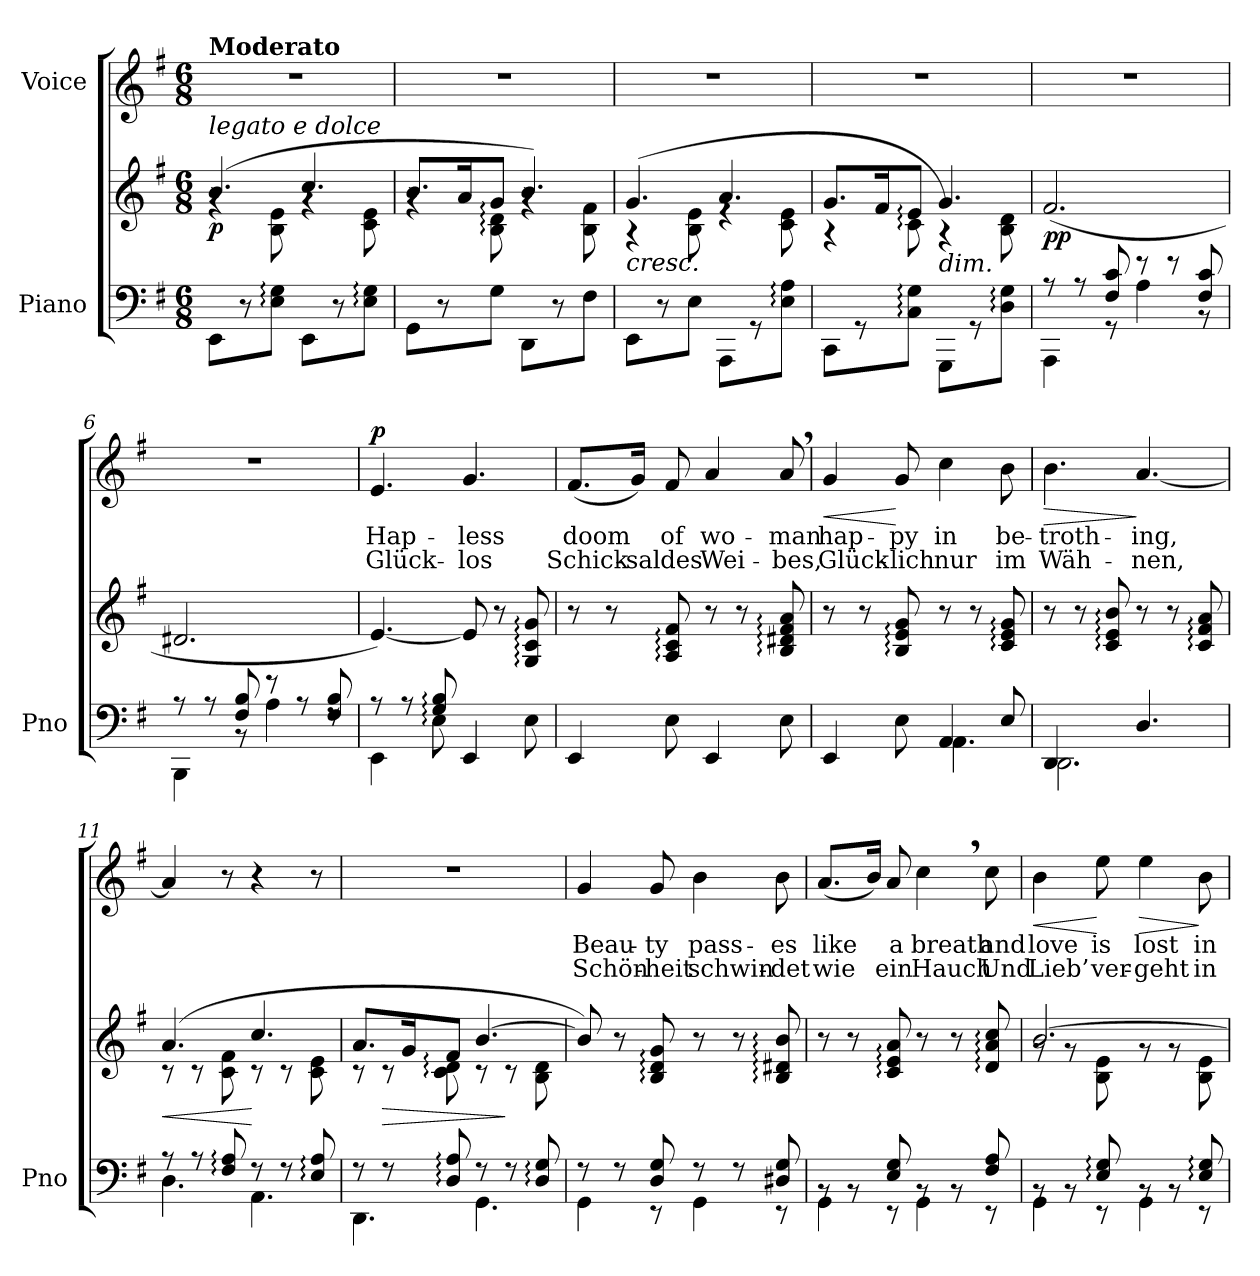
**kern	**kern	**dynam	**kern	**text	**text	**dynam
*part2	*part2	*part2	*part1	*part1	*part1	*part1
*staff3	*staff2	*staff2/3	*staff1	*staff1	*staff1	*staff1
*I"Piano	*	*	*I"Voice	*	*	*
*I'Pno	*	*	*	*	*	*
*clefF4	*clefG2	*	*clefG2	*	*	*
*k[f#]	*k[f#]	*	*k[f#]	*	*	*
*M6/8	*M6/8	*	*M6/8	*	*	*
=1	=1	=1	=1	=1	=1	=1
*	*^	*	*	*	*	*
!	!	!	!	!LO:TX:a:B:t=Moderato	!	!	!
!	!LO:TX:a:i:t=legato e dolce	!	!	!	!	!	!
!	!	!	!LO:DY:b	!	!	!	!
8EE\L	(>4.b/	4rg	p	2.r	.	.	.
8r	.	.	.	.	.	.	.
8E\: 8G\:J	.	8B\: 8e\:	.	.	.	.	.
8EE\L	4.cc/	4rg	.	.	.	.	.
8r	.	.	.	.	.	.	.
8E\: 8G\:J	.	8c\: 8e\:	.	.	.	.	.
=2	=2	=2	=2	=2	=2	=2	=2
8GG\L	8.b/L	4rg	.	2.r	.	.	.
8r	.	.	.	.	.	.	.
.	16a/K	.	.	.	.	.	.
8G:\J	8g:/J	8B\: 8d\:	.	.	.	.	.
8DD\L	4.b/)	4rg	.	.	.	.	.
8r	.	.	.	.	.	.	.
8F#:\J	.	8B\: 8f#\:	.	.	.	.	.
=3	=3	=3	=3	=3	=3	=3	=3
!	!LO:TX:b:i:t=cresc.	!	!	!	!	!	!
8EE\L	(>4.g/	4r	.	2.r	.	.	.
8r	.	.	.	.	.	.	.
8E:\J	.	8B\: 8e\:	.	.	.	.	.
8AAA\L	4.a/	4re	.	.	.	.	.
8r	.	.	.	.	.	.	.
8E\: 8A\:J	.	8c\: 8e\:	.	.	.	.	.
!!LO:LB:g=z
=4	=4	=4	=4	=4	=4	=4	=4
8CC\L	8.g/L	4r	.	2.r	.	.	.
8r	.	.	.	.	.	.	.
.	16f#/K	.	.	.	.	.	.
8C\: 8G\:J	8e:/J	8c:\	.	.	.	.	.
!	!LO:TX:b:i:t=dim.	!	!	!	!	!	!
8GGG\L	4.g/	4r)	.	.	.	.	.
8r	.	.	.	.	.	.	.
8D\: 8G\:J	.	8B\: 8d\:	.	.	.	.	.
=5	=5	=5	=5	=5	=5	=5	=5
*^	*	*	*	*	*	*	*
!	!	!	!	!LO:DY:b	!	!	!	!
*	*	*v	*v	*	*	*	*	*
8r	4AAA\	(>2.f#/	pp	2.r	.	.	.
8r	.	.	.	.	.	.	.
8F#/ 8c/	8r	.	.	.	.	.	.
8r	4A\	.	.	.	.	.	.
8r	.	.	.	.	.	.	.
8F#/ 8c/	8r	.	.	.	.	.	.
=6	=6	=6	=6	=6	=6	=6	=6
8r	4BBB\	2.d#X/	.	2.r	.	.	.
8r	.	.	.	.	.	.	.
8F#/ 8B/	8rBB	.	.	.	.	.	.
8r	4A\	.	.	.	.	.	.
8rA	.	.	.	.	.	.	.
8F#/ 8B/	8rF	.	.	.	.	.	.
=7	=7	=7	=7	=7	=7	=7	=7
!	!	!	!	!	!LO:LY:b	!LO:LY:b	!LO:DY:a
8r	4EE\	[4.e/)	.	4.e/	Hap-	Glück-	p
8r	.	.	.	.	.	.	.
8G/: 8B/:	8E:\	.	.	.	.	.	.
!	!	!	!	!	!LO:LY:b	!LO:LY:b	!
4EE/	4ryy	8e/]	.	4.g/	-less	-los	.
.	.	8r	.	.	.	.	.
8E\	8rAyy	8G/: 8c/: 8g/:	.	.	.	.	.
!!LO:LB:g=z
=8	=8	=8	=8	=8	=8	=8	=8
!	!	!	!	!	!LO:LY:b	!LO:LY:b	!
*v	*v	*	*	*	*	*	*
4EE/	8r	.	(<8.f#/L	doom	Schick-	.
.	8r	.	.	.	.	.
!	!	!	!	!	!LO:LY:b	!
.	.	.	16g/Jk)	.	-sal	.
!	!	!	!	!LO:LY:b	!LO:LY:b	!
8E\	8A/: 8c/: 8f#/:	.	8f#/	of	des	.
!	!	!	!	!LO:LY:b	!LO:LY:b	!
4EE/	8r	.	4a/	wo-	Wei-	.
.	8r	.	.	.	.	.
!	!	!	!	!LO:LY:b	!LO:LY:b	!
8E\	8B/: 8d#X/: 8f#/: 8a/:	.	8a,/	-man	-bes,	.
=9	=9	=9	=9	=9	=9	=9
*^	*	*	*	*	*	*
!	!	!	!	!	!LO:LY:b	!LO:LY:b	!LO:HP:b
4EE/	4.ryy	8r	.	4g/	hap-	Glück-	<
.	.	8r	.	.	.	.	.
!	!	!	!	!	!LO:LY:b	!LO:LY:b	!
8E\	.	8B/: 8e/: 8g/:	.	8g/	-py	-lich	[
!LO:N:head=solid	!	!	!	!	!LO:LY:b	!LO:LY:b	!
4AA/	4.AA\	8r	.	4cc\	in	nur	.
.	.	8r	.	.	.	.	.
!	!	!	!	!	!LO:LY:b	!LO:LY:b	!
8E/	.	8c/: 8e/: 8g/:	.	8b\	be-	im	.
=10	=10	=10	=10	=10	=10	=10	=10
!	!	!	!	!	!LO:LY:b	!LO:LY:b	!LO:HP:b
4.DD/	2.DD\	8r	.	4.b\	-troth-	Wäh-	>
.	.	8r	.	.	.	.	.
.	.	8c/: 8e/: 8b/:	.	.	.	.	.
!	!	!	!	!	!LO:LY:b	!LO:LY:b	!
4.D/	.	8r	.	[4.a/	-ing,	-nen,	]
.	.	8r	.	.	.	.	.
.	.	8c/: 8f#/: 8a/:	.	.	.	.	.
!!LO:PB:g=z
=11	=11	=11	=11	=11	=11	=11	=11
!	!	!LO:TX:a:i:t=cantabile	!	!	!	!	!
!	!	!	!LO:HP:b	!	!	!	!
*	*	*^	*	*	*	*	*
8r	4.D\	(>4.a/	8r	<	4a/]	.	.	.
8r	.	.	8r	.	.	.	.	.
8F#/: 8A/:	.	.	8c\: 8f#\:	.	8r	.	.	.
8r	4.AA\	4.cc/	8r	[	4r	.	.	.
8r	.	.	8r	.	.	.	.	.
8E/: 8A/:	.	.	8c\: 8e\:	.	8r	.	.	.
=12	=12	=12	=12	=12	=12	=12	=12	=12
8r	4.DD\	8.a/L	8r	.	2.r	.	.	.
!	!	!	!	!LO:HP:b	!	!	!	!
8r	.	.	8r	>	.	.	.	.
.	.	16g/K	.	.	.	.	.	.
8D/: 8A/:	.	8f#:/J	8c\: 8d\:	.	.	.	.	.
8r	4.GG\	[4.b/	8r	.	.	.	.	.
8r	.	.	8r	]	.	.	.	.
8D/: 8G/:	.	.	8B\: 8d\:	.	.	.	.	.
=13	=13	=13	=13	=13	=13	=13	=13	=13
!	!	!	!	!	!	!LO:LY:b	!LO:LY:b	!
*	*	*v	*v	*	*	*	*	*
8r	4GG\	8b/])	.	4g/	Beau-	Schön-	.
8r	.	8r	.	.	.	.	.
!	!	!	!	!	!LO:LY:b	!LO:LY:b	!
8D/ 8G/	8r	8B/: 8d/: 8g/:	.	8g/	-ty	-heit	.
!	!	!	!	!	!LO:LY:b	!LO:LY:b	!
8r	4GG\	8r	.	4b\	pass-	schwin-	.
8r	.	8r	.	.	.	.	.
!	!	!	!	!	!LO:LY:b	!LO:LY:b	!
8D#X/ 8G/	8r	8B/: 8d#X/: 8b/:	.	8b\	-es	-det	.
!!LO:LB:g=z
=14	=14	=14	=14	=14	=14	=14	=14
!	!	!	!	!	!LO:LY:b	!LO:LY:b	!
8rBB	4GG\	8r	.	(<8.a/L	like	wie	.
8rBB	.	8r	.	.	.	.	.
.	.	.	.	16b/Jk)	.	.	.
!	!	!	!	!	!LO:LY:b	!LO:LY:b	!
8E/ 8G/	8r	8c/: 8e/: 8a/:	.	8a/	a	ein	.
!	!	!	!	!	!LO:LY:b	!LO:LY:b	!
8rBB	4GG\	8r	.	4cc,\	breath	Hauch	.
8rBB	.	8r	.	.	.	.	.
!	!	!	!	!	!LO:LY:b	!LO:LY:b	!
8F#/ 8A/	8r	8d/: 8a/: 8cc/:	.	8cc\	and	Und	.
=15	=15	=15	=15	=15	=15	=15	=15
*	*	*^	*	*	*	*	*
!	!	!	!	!	!	!LO:LY:b	!LO:LY:b	!LO:HP:b
8rBB	4GG\	[2.b/	8rg	.	4b\	love	Lieb’	<
8rBB	.	.	8rg	.	.	.	.	.
!	!	!	!	!	!	!LO:LY:b	!LO:LY:b	!
8E/: 8G/:	8r	.	8B\: 8e\:	.	8ee\	is	ver-	[
!	!	!	!	!	!	!LO:LY:b	!LO:LY:b	!LO:HP:b
8rBB	4GG\	.	8rg	.	4ee\	lost	-geht	>
8rBB	.	.	8rg	.	.	.	.	.
!	!	!	!	!	!	!LO:LY:b	!LO:LY:b	!
8E/: 8G/:	8r	.	8B\: 8e\:	.	8b\	in	in	]
*v	*v	*	*	*	*	*	*	*
*	*v	*v	*	*	*	*	*
=	=	=	=	=	=	=
*-	*-	*-	*-	*-	*-	*-
